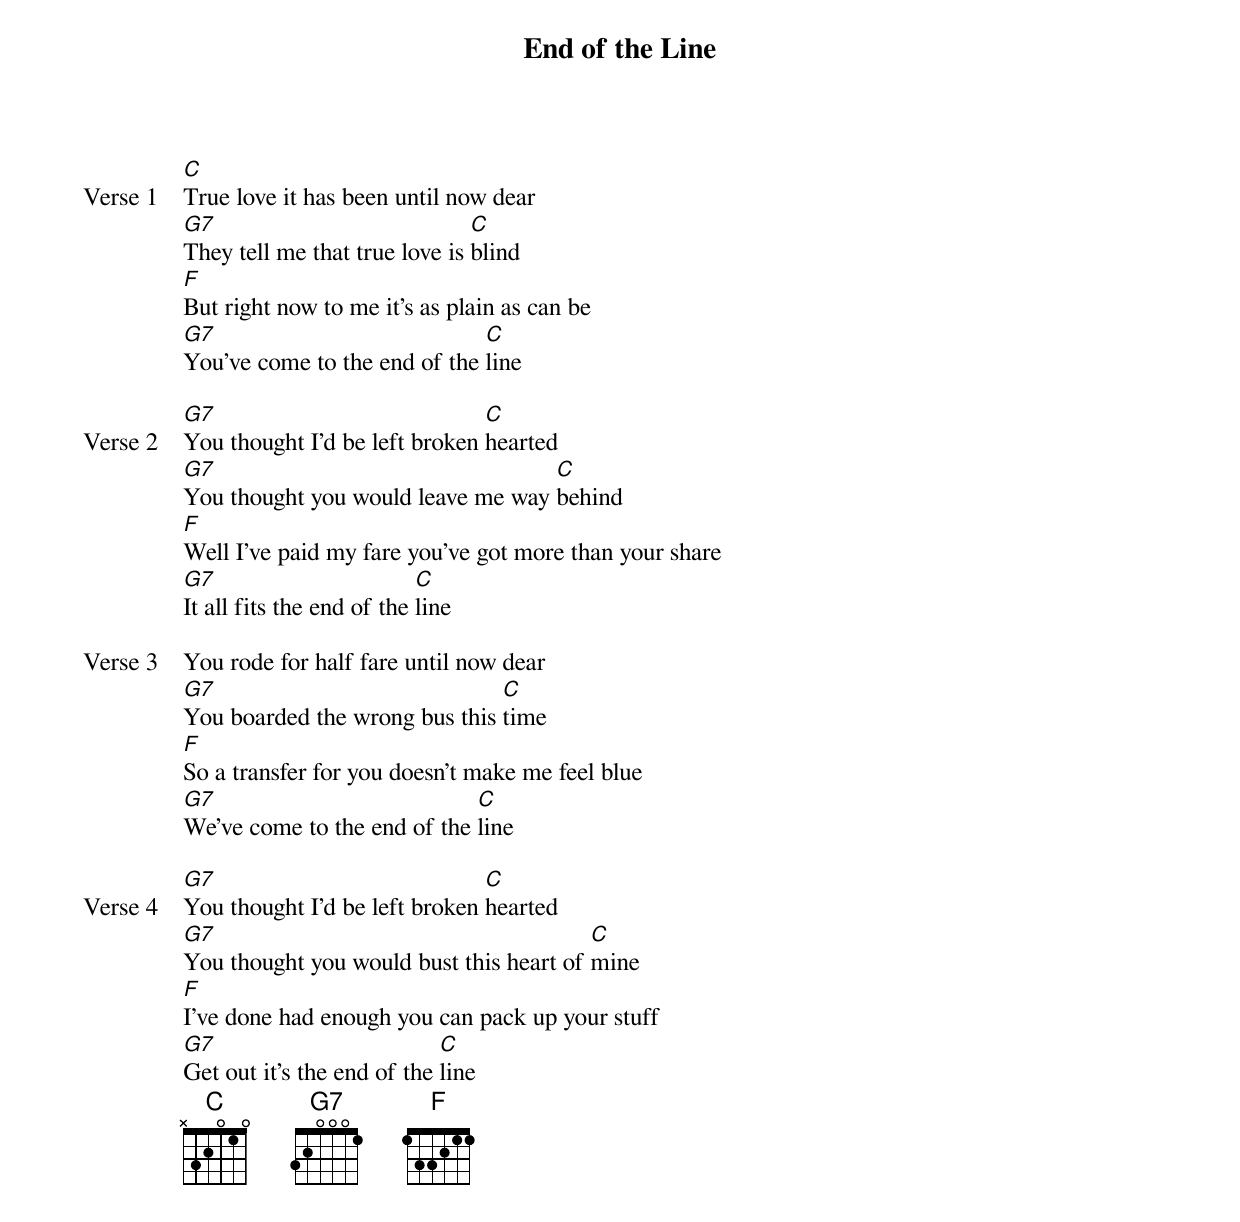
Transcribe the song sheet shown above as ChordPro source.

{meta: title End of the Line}
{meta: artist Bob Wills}
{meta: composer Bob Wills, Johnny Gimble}
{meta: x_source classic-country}
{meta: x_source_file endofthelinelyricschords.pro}
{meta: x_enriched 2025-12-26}

{start_of_verse: Verse 1}
[C]True love it has been until now dear
[G7]They tell me that true love is [C]blind
[F]But right now to me it's as plain as can be
[G7]You've come to the end of the [C]line
{end_of_verse}

{start_of_verse: Verse 2}
[G7]You thought I'd be left broken [C]hearted
[G7]You thought you would leave me way [C]behind
[F]Well I've paid my fare you've got more than your share
[G7]It all fits the end of the [C]line
{end_of_verse}

{start_of_verse: Verse 3}
You rode for half fare until now dear
[G7]You boarded the wrong bus this [C]time
[F]So a transfer for you doesn't make me feel blue
[G7]We've come to the end of the [C]line
{end_of_verse}

{start_of_verse: Verse 4}
[G7]You thought I'd be left broken [C]hearted
[G7]You thought you would bust this heart of [C]mine
[F]I've done had enough you can pack up your stuff
[G7]Get out it's the end of the [C]line
{end_of_verse}
